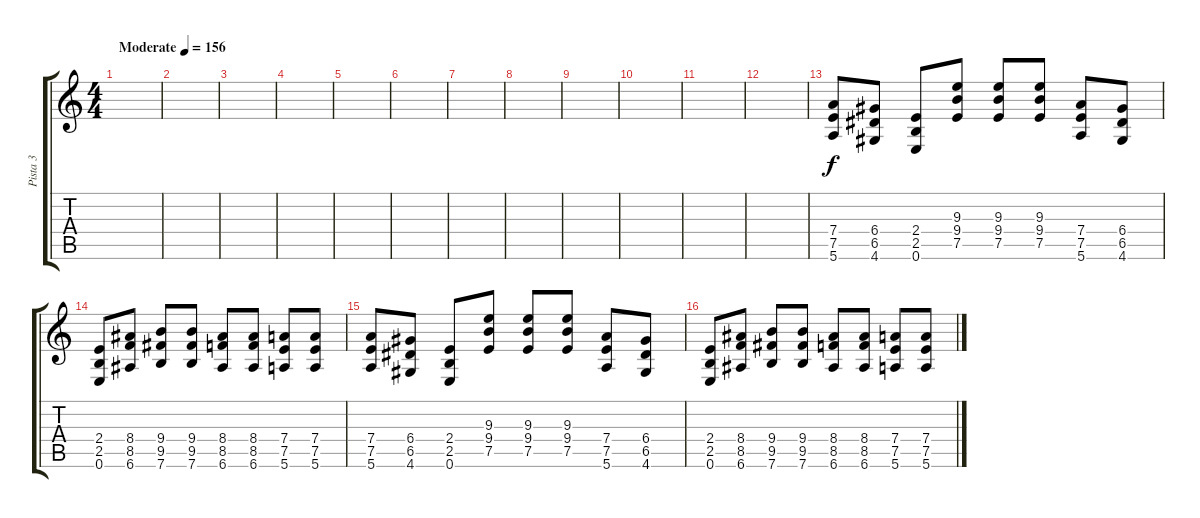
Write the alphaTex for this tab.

\track ("Pista 3" "Pista 3") {instrument overdrivenguitar}
\staff {score tabs}
\tuning (E4 B3 G3 D3 A2 E2) {hide}
\ts (4 4)
\tempo (156 "Moderate")
\clef g2
\ks c
|
|
|
|
|
|
|
|
|
|
|
|
(7.4 7.5 5.6).8 (6.4 6.5 4.6).8 (2.4 2.5 0.6).8 (9.3 9.4 7.5).8 (9.3 9.4 7.5).8 (9.3 9.4 7.5).8 (7.4 7.5 5.6).8 (6.4 6.5 4.6).8 |
(2.4 2.5 0.6).8 (8.4 8.5 6.6).8 (9.4 9.5 7.6).8 (9.4 9.5 7.6).8 (8.4 8.5 6.6).8 (8.4 8.5 6.6).8 (7.4 7.5 5.6).8 (7.4 7.5 5.6).8 |
(7.4 7.5 5.6).8 (6.4 6.5 4.6).8 (2.4 2.5 0.6).8 (9.3 9.4 7.5).8 (9.3 9.4 7.5).8 (9.3 9.4 7.5).8 (7.4 7.5 5.6).8 (6.4 6.5 4.6).8 |
(2.4 2.5 0.6).8 (8.4 8.5 6.6).8 (9.4 9.5 7.6).8 (9.4 9.5 7.6).8 (8.4 8.5 6.6).8 (8.4 8.5 6.6).8 (7.4 7.5 5.6).8 (7.4 7.5 5.6).8
